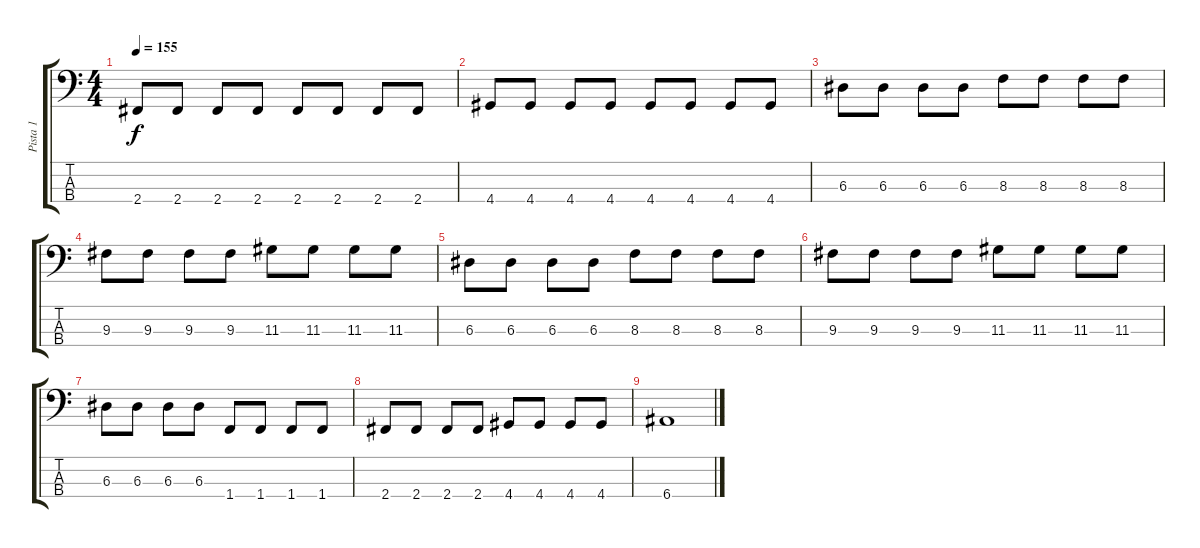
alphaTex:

\track ("Pista 1" "Pista 1") {instrument electricbasspick}
\staff {score tabs}
\tuning (G2 D2 A1 E1) {hide}
\ts (4 4)
\tempo 155
\clef f4
\ks c
2.4.8{dy f} 2.4.8 2.4.8 2.4.8 2.4.8 2.4.8 2.4.8 2.4.8 |
4.4.8 4.4.8 4.4.8 4.4.8 4.4.8 4.4.8 4.4.8 4.4.8 |
6.3.8 6.3.8 6.3.8 6.3.8 8.3.8 8.3.8 8.3.8 8.3.8 |
9.3.8 9.3.8 9.3.8 9.3.8 11.3.8 11.3.8 11.3.8 11.3.8 |
6.3.8 6.3.8 6.3.8 6.3.8 8.3.8 8.3.8 8.3.8 8.3.8 |
9.3.8 9.3.8 9.3.8 9.3.8 11.3.8 11.3.8 11.3.8 11.3.8 |
6.3.8 6.3.8 6.3.8 6.3.8 1.4.8 1.4.8 1.4.8 1.4.8 |
2.4.8 2.4.8 2.4.8 2.4.8 4.4.8 4.4.8 4.4.8 4.4.8 |
6.4.1
